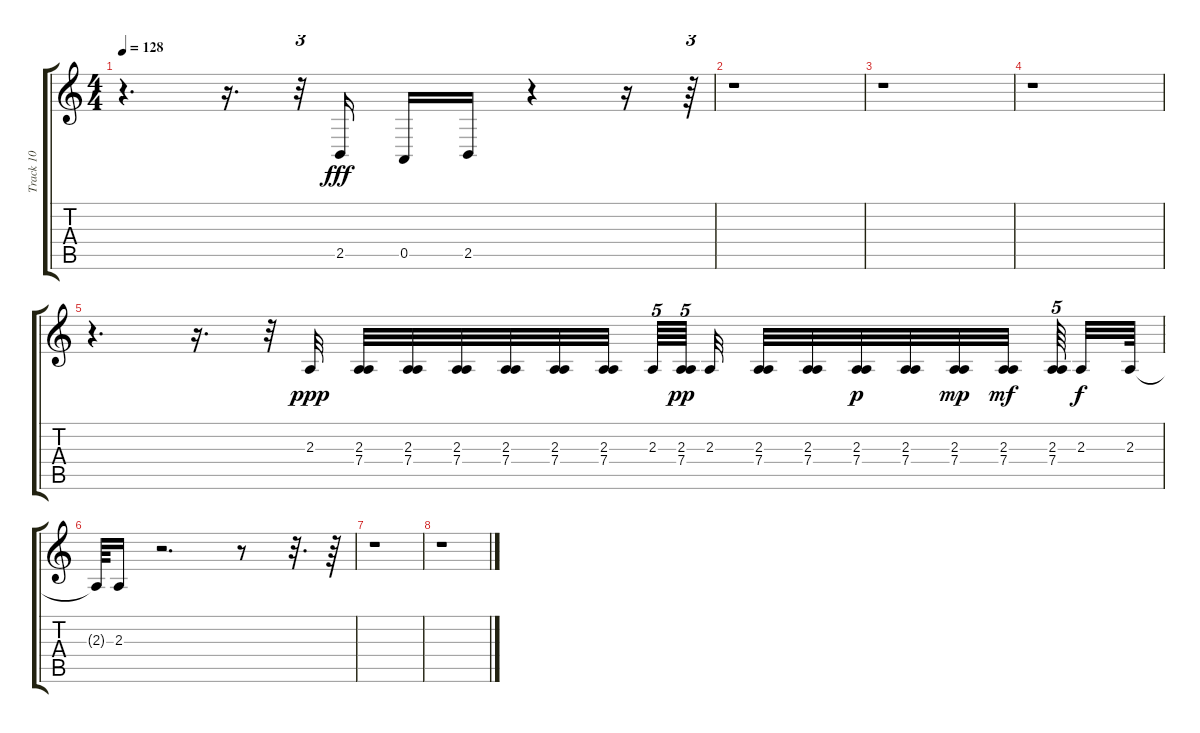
\track ("Track 10" "Track 10") {instrument stringensemble1}
\staff {score tabs}
\tuning (E4 B3 G3 D3 A2 E2) {hide}
\ts (4 4)
\tempo 128
\clef g2
\ks c
r.4{d dy f} r.16{d} r.32{tu (3 2)} 2.5.16{dy fff} 0.5.16 2.5.16 r.4 r.16 r.64{tu (3 2)} |
r.1 |
r.1 |
r.1 |
r.4{d} r.16{d} r.32{tu (3 2)} 2.3.32{dy ppp} (2.3 7.4).32 (2.3 7.4).32 (2.3 7.4).32 (2.3 7.4).32 (2.3 7.4).32 (2.3 7.4).32{beam splitsecondary} 2.3.64{tu (5 4)} (2.3 7.4).64{tu (5 4) dy pp beam splitsecondary} 2.3.32 (2.3 7.4).32 (2.3 7.4).32 (2.3 7.4).32{dy p} (2.3 7.4).32 (2.3 7.4).32{dy mp} (2.3 7.4).32{dy mf beam splitsecondary} (2.3 7.4).64{tu (5 4) beam splitsecondary} 2.3.32{dy f} 2.3.64 |
2.3{t}.64 2.3.16 r.2{d} r.8 r.32{d} r.64 |
r.1 |
r.1
